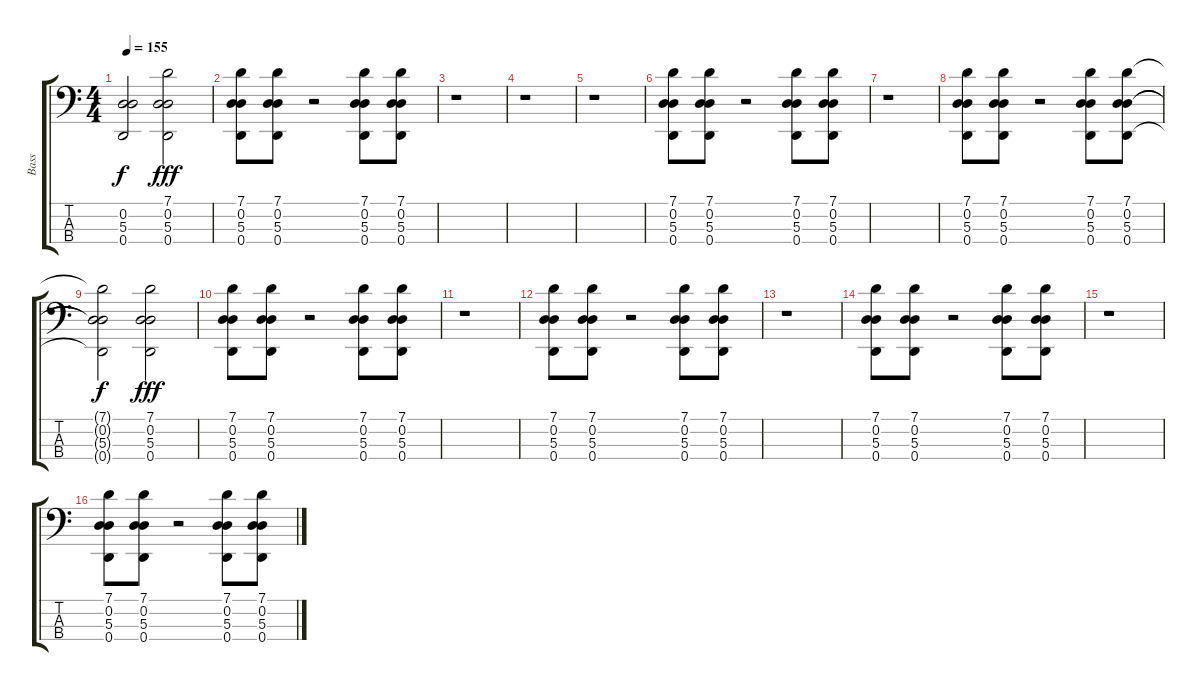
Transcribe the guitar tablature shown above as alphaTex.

\track ("Bass                " "Bass      ") {instrument slapbass2}
\staff {score tabs}
\tuning (G2 D2 A1 D1) {hide}
\ts (4 4)
\tempo 155
\clef f4
\ks c
(0.2{t} 5.3{t} 0.4{t}).2{dy f} (7.1 0.2 5.3 0.4).2{dy fff} |
(7.1 0.2 5.3 0.4).8 (7.1 0.2 5.3 0.4).8 r.2 (7.1 0.2 5.3 0.4).8 (7.1 0.2 5.3 0.4).8 |
r.1 |
r.1 |
r.1 |
(7.1 0.2 5.3 0.4).8 (7.1 0.2 5.3 0.4).8 r.2 (7.1 0.2 5.3 0.4).8 (7.1 0.2 5.3 0.4).8 |
r.1 |
(7.1 0.2 5.3 0.4).8 (7.1 0.2 5.3 0.4).8 r.2 (7.1 0.2 5.3 0.4).8 (7.1 0.2 5.3 0.4).8 |
(7.1{t} 0.2{t} 5.3{t} 0.4{t}).2{dy f} (7.1 0.2 5.3 0.4).2{dy fff} |
(7.1 0.2 5.3 0.4).8 (7.1 0.2 5.3 0.4).8 r.2 (7.1 0.2 5.3 0.4).8 (7.1 0.2 5.3 0.4).8 |
r.1 |
(7.1 0.2 5.3 0.4).8 (7.1 0.2 5.3 0.4).8 r.2 (7.1 0.2 5.3 0.4).8 (7.1 0.2 5.3 0.4).8 |
r.1 |
(7.1 0.2 5.3 0.4).8 (7.1 0.2 5.3 0.4).8 r.2 (7.1 0.2 5.3 0.4).8 (7.1 0.2 5.3 0.4).8 |
r.1 |
(7.1 0.2 5.3 0.4).8 (7.1 0.2 5.3 0.4).8 r.2 (7.1 0.2 5.3 0.4).8 (7.1 0.2 5.3 0.4).8
